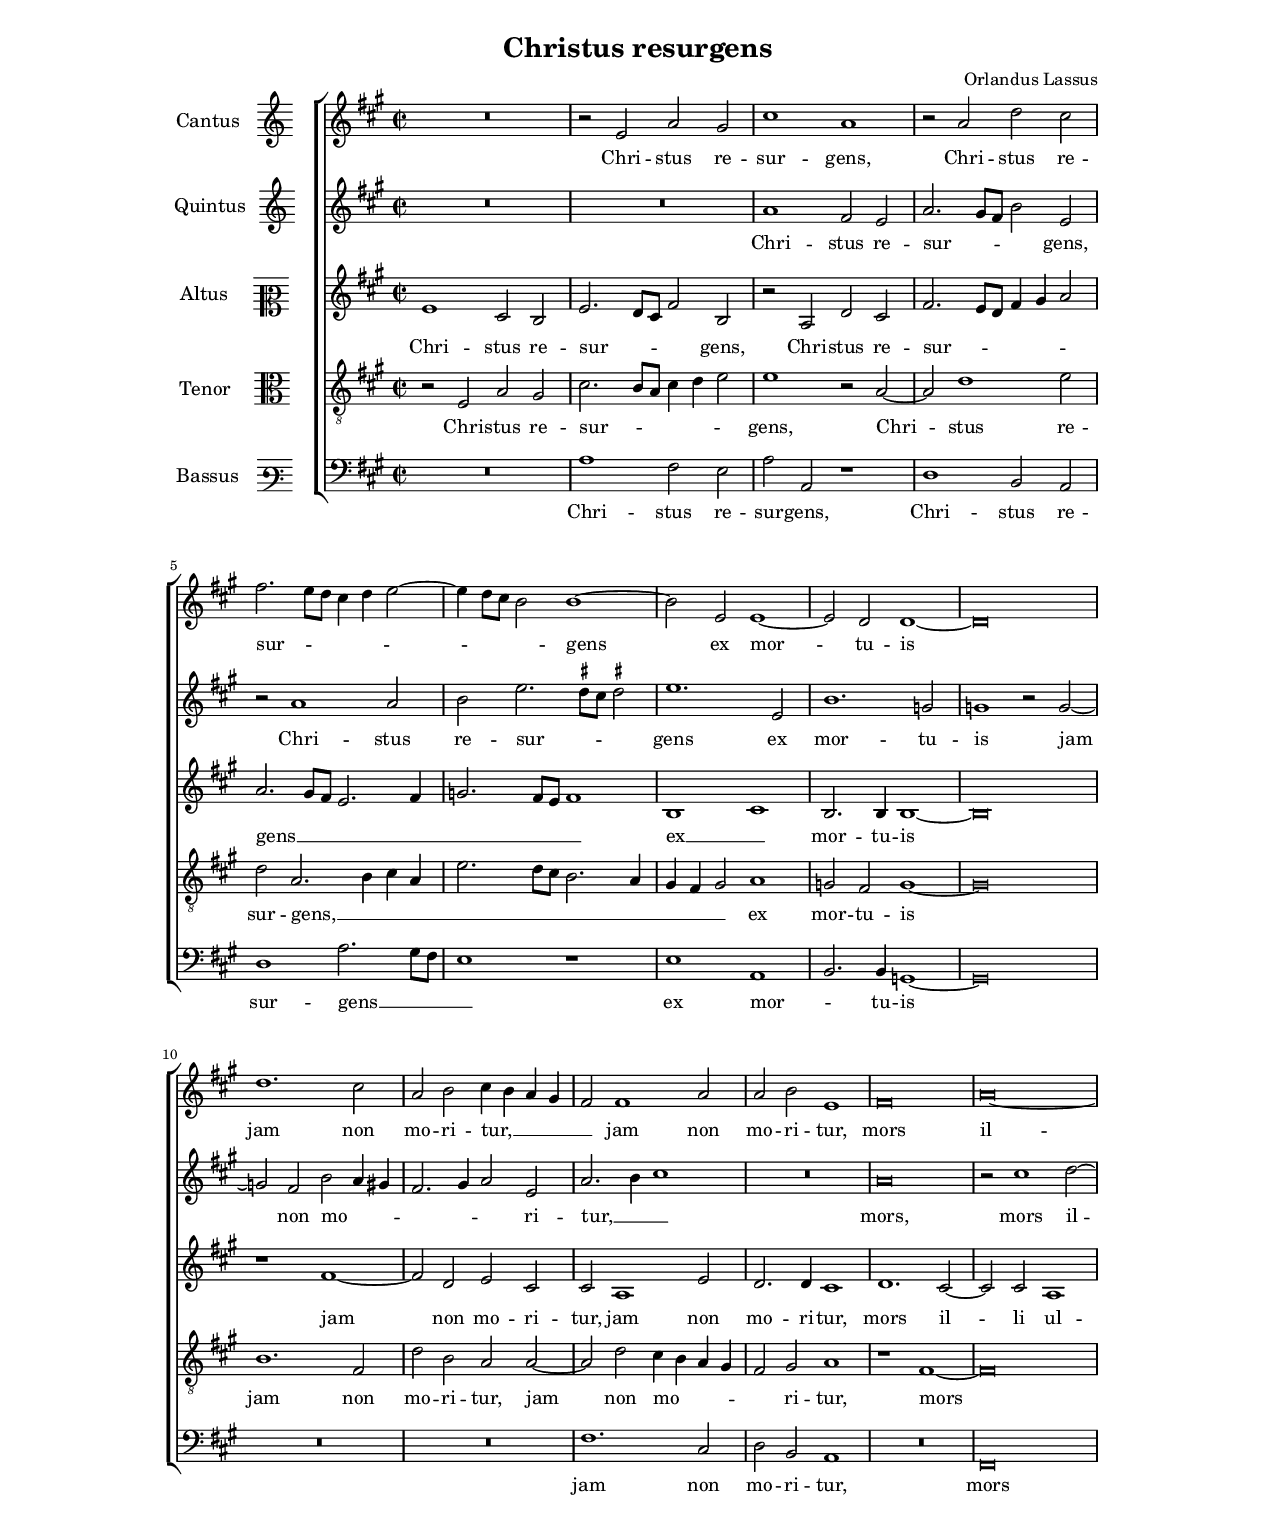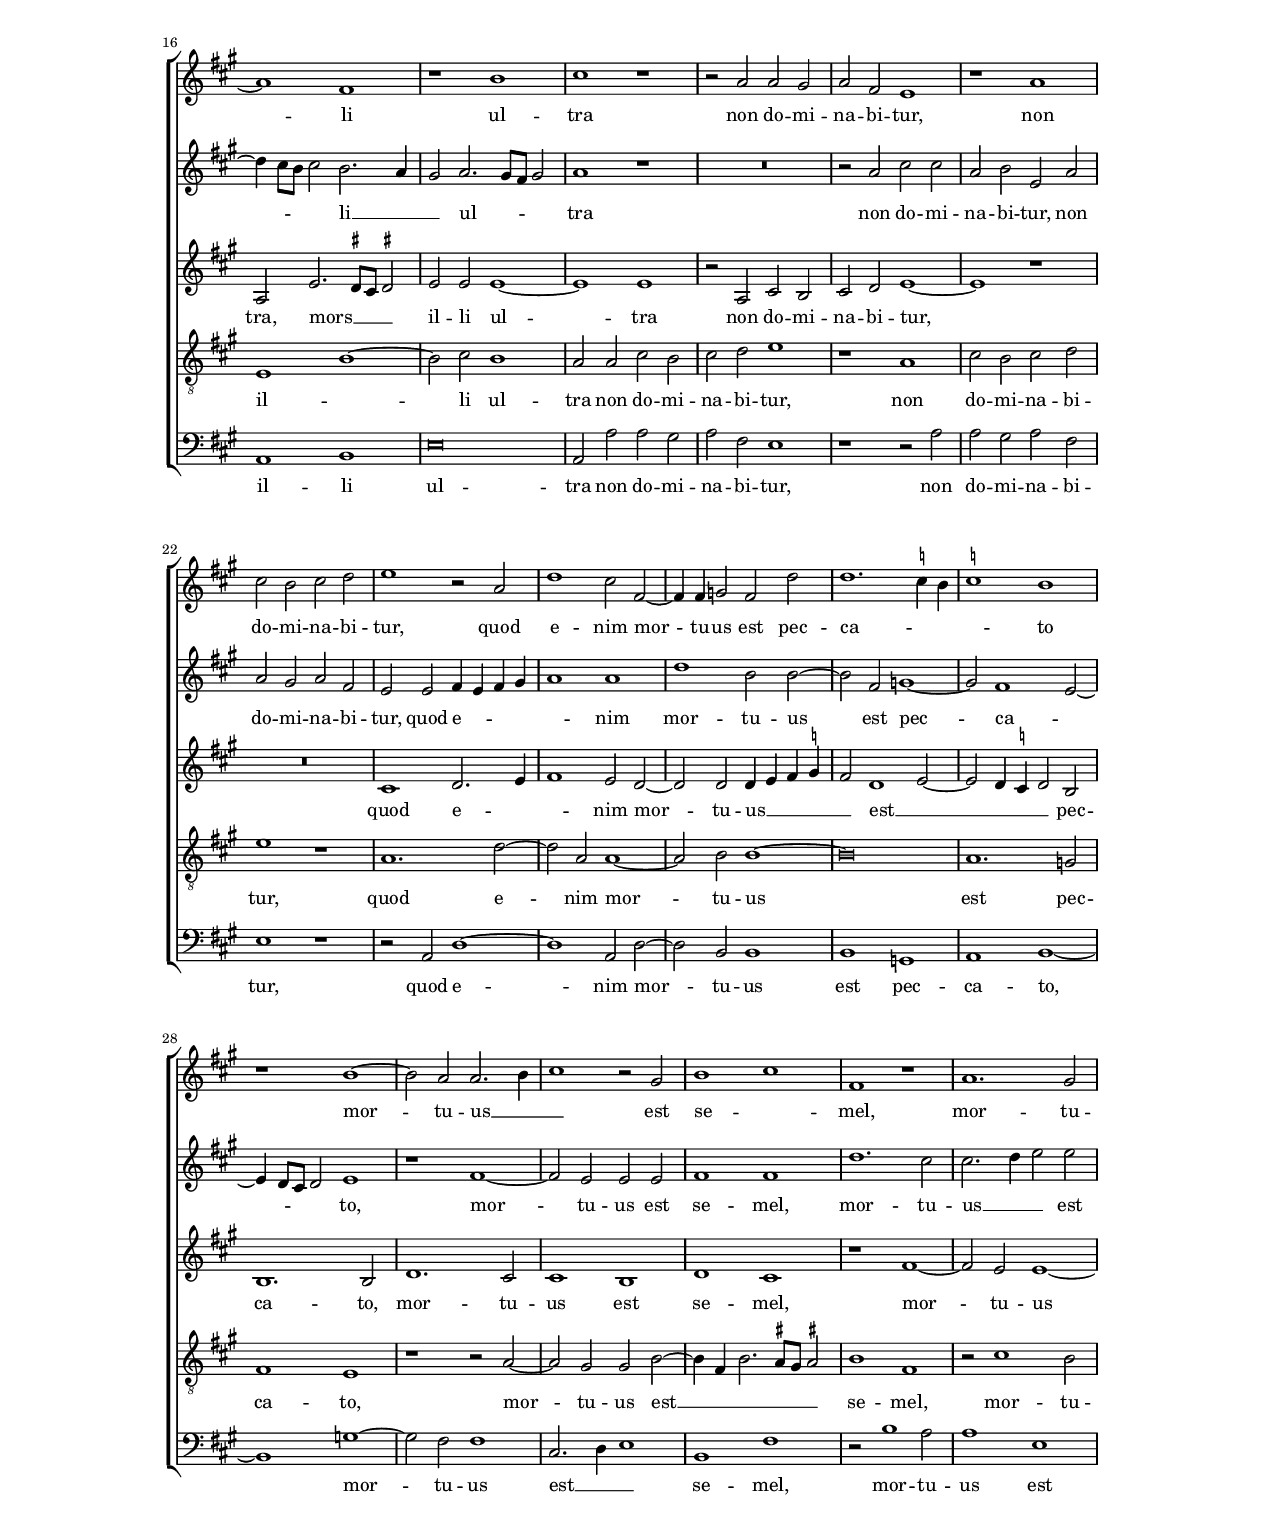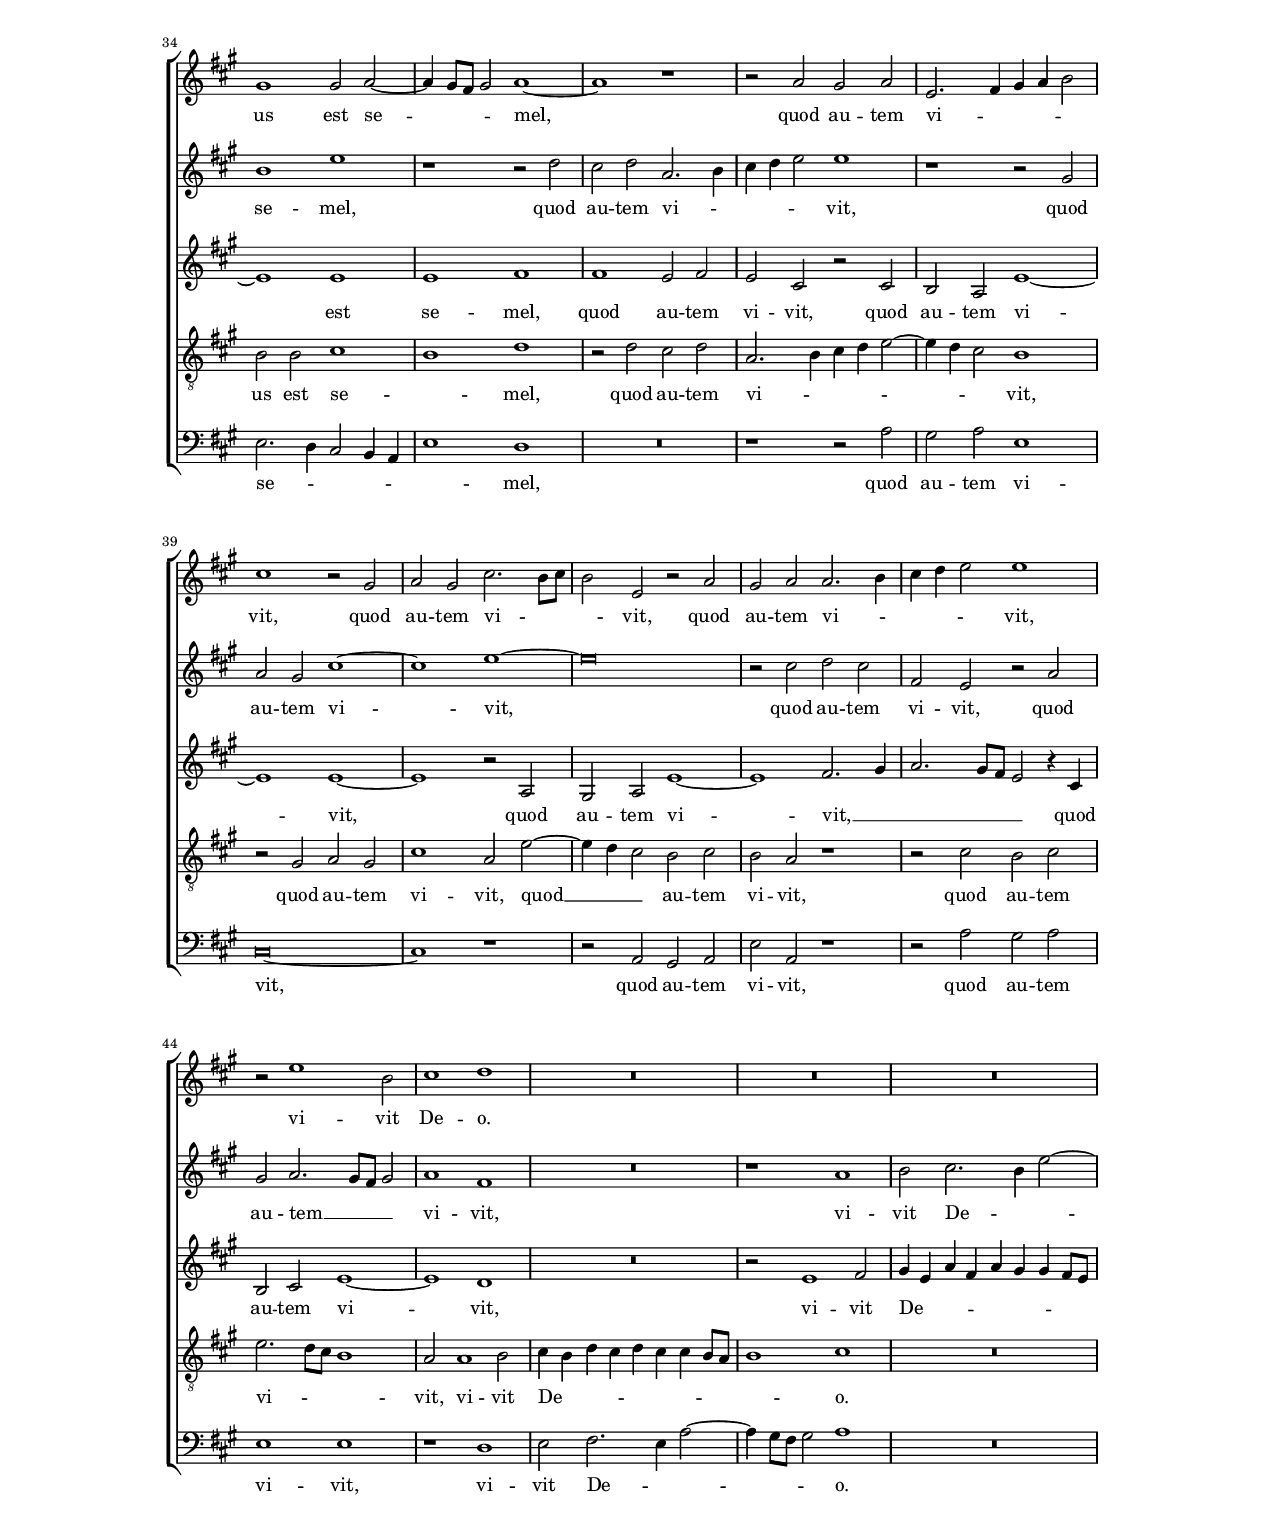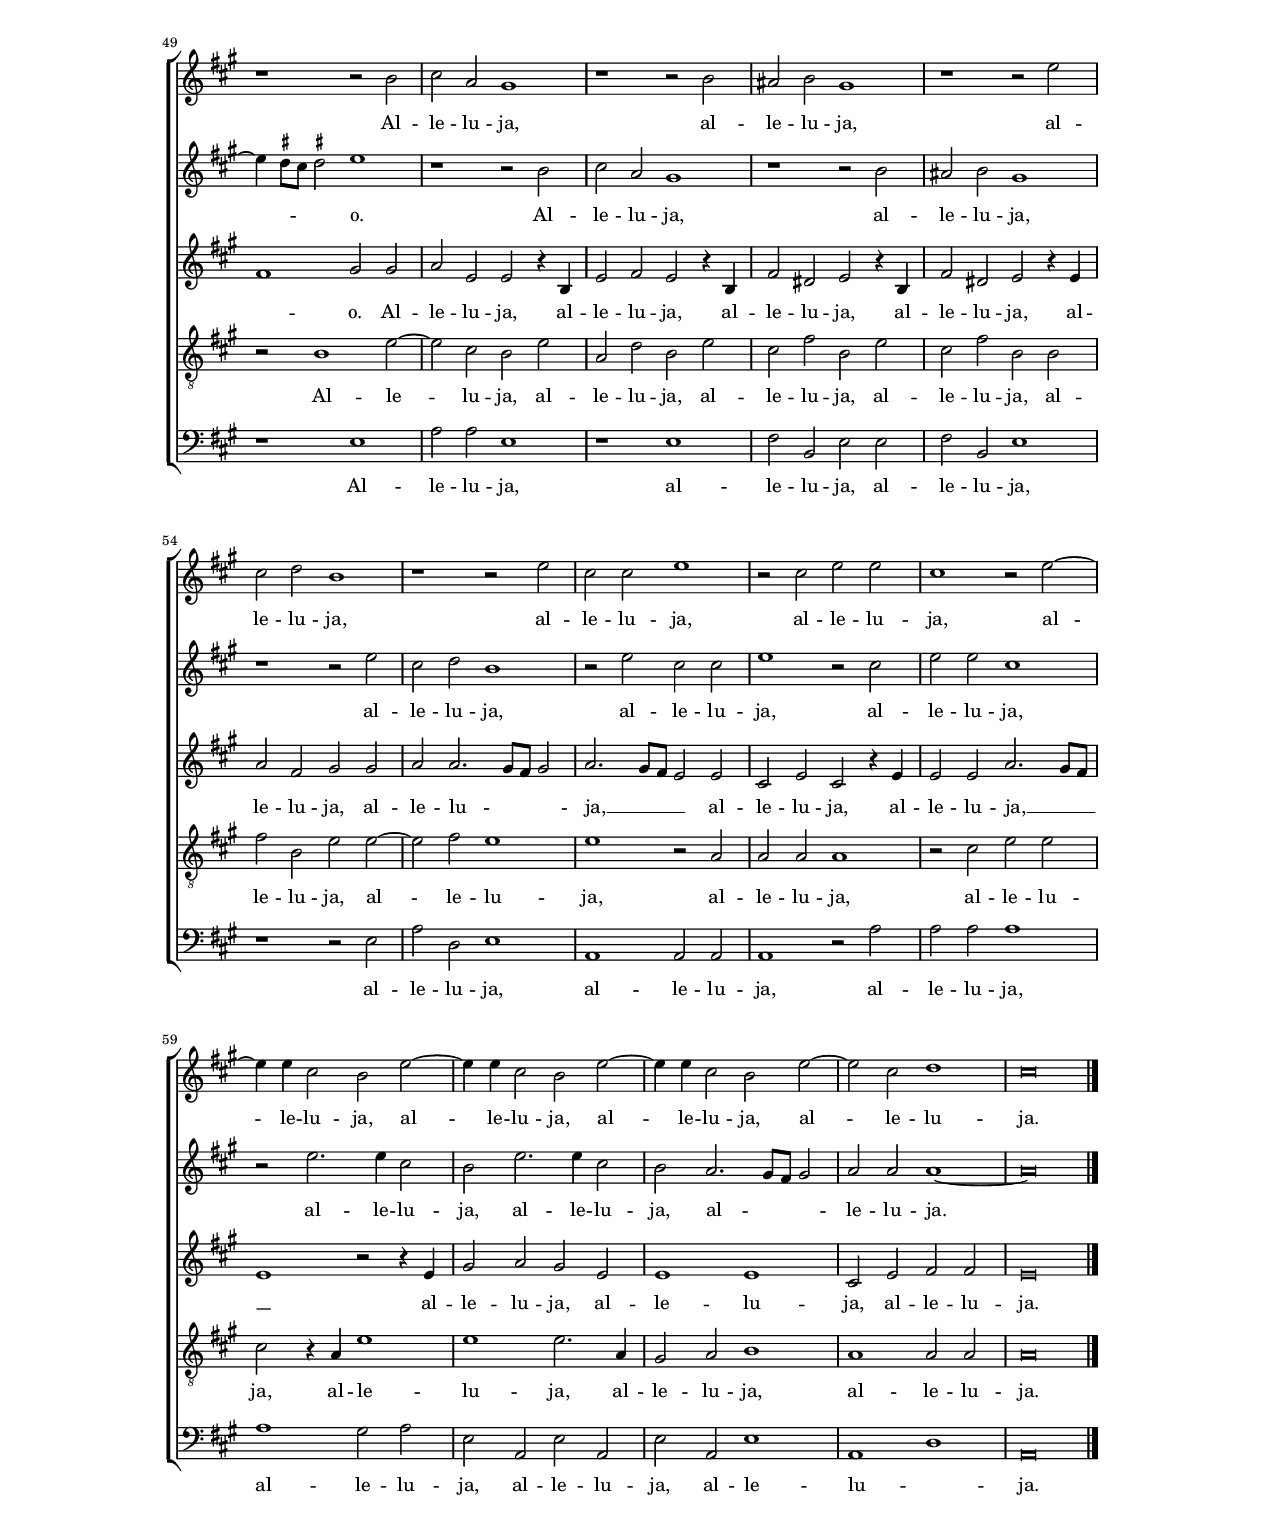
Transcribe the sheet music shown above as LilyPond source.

\header
{
  title="Christus resurgens"
  composer="Orlandus Lassus"
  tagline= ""
}

\version "2.18.2"
\include "deutsch.ly"
#(set-global-staff-size 15)
#(set-default-paper-size "letter")
#(ly:set-option 'point-and-click #f)

	
\paper
	{
	top-margin = 1.5 \cm
	bottom-margin = 1.5 \cm
	left-margin = 3 \cm
	right-margin = 3 \cm
	ragged-bottom = ##f
	ragged-last-bottom = ##t
	print-page-number = ##f
	system-system-spacing = #'((basic-distance . 17) (minimum-distance . 13) (padding . 7) (strechability . 150))
	systems-per-page = 3
%	min-systems-per-page = 3
	markup-system-spacing #'basic-distance = #12
%	print-all-headers = ##t
%	print-first-page-number = ##t
%	first-page-number = 1
	}

	
global = {
	\key c \major
	\time 2/2 \set Score.measureLength = #(ly:make-moment 2/1)
	}

	ficta = { \once \set suggestAccidentals = ##t }
	
	forget = #(define-music-function (parser location music) (ly:music?) #{
		\accidentalStyle forget
		$music
		\accidentalStyle default
		#})
	
	m = \melisma
	me = \melismaEnd



incipitcantus = \markup { \score {
	{
	\set Staff.instrumentName = \markup { \fontsize #1 "Cantus" }
	\key c \major
	\clef violin
	s4 \bar ""
	}
	\layout  {
	raggedright = ##t
	indent = 1.6 \cm
	line-width = 2.2\cm
	\context { \Staff \remove Time_signature_engraver }
	\override Staff.Clef.Y-extent = #'(0 . 0)
	}} \hspace #1 }
      
      
incipitquintus = \markup { \score {
	{
	\set Staff.instrumentName = \markup { \fontsize #1 "Quintus" }
	\key c \major
	\clef violin
	s4 \bar ""
	}
	\layout  {
	raggedright = ##t
	indent = 1.6 \cm
	line-width = 2.2\cm
	\context { \Staff \remove Time_signature_engraver }
	\override Staff.Clef.Y-extent = #'(0 . 0)
	}} \hspace #1 }

      
incipitaltus = \markup { \score {
	{
	\set Staff.instrumentName = \markup { \fontsize #1 "Altus" }
	\key c \major
	\clef mezzosoprano
	s4 \bar ""
	}
	\layout  {
	raggedright = ##t
	indent = 1.6 \cm
	line-width = 2.2\cm
	\context { \Staff \remove Time_signature_engraver }
	\override Staff.Clef.Y-extent = #'(0 . 0)
	}} \hspace #1 }


incipittenor = \markup { \score {
	{
	\set Staff.instrumentName = \markup { \fontsize #1 "Tenor" }
	\key c \major
	\clef alto
	s4 \bar ""
	}
	\layout  {
	raggedright = ##t
	indent = 1.6 \cm
	line-width = 2.2\cm
	\context { \Staff \remove Time_signature_engraver }
	\override Staff.Clef.Y-extent = #'(0 . 0)
	}} \hspace #1 }
      
      
incipitbassus = \markup { \score {
	{
	\set Staff.instrumentName = \markup { \fontsize #1 "Bassus" }
	\key c \major
	\clef varbaritone
	s4 \bar ""
	}
	\layout  {
	raggedright = ##t
	indent = 1.6 \cm
	line-width = 2.2\cm
	\context { \Staff \remove Time_signature_engraver }
	\override Staff.Clef.Y-extent = #'(0 . 0)
	}} \hspace #1 }


cantus =  \relative c''
	{
	R\breve
	r2 g c h
	e1 c
	r2 c f e
%5
	a2. g8 f e4 f g2~ |
	g4 f8 e d2 d1~
	d2 g, g1~
	g2 f f1~
	f\breve
%10
	f'1. e2 |
	c2 d e4 d c h
	a2 a1 c2
	c2 d g,1
	a\breve
%15
	c\breve~ |
	c1 a
	r1 d
	e1 r
	r2 c c h
%20
	c2 a g1 |
	r1 c
	e2 d e f
	g1 r2 c,
	f1 e2 a,~
%25
	a4 a b2 a f' |
	f1. \ficta es4 d
	\ficta es1 d
	r1 d~
	d2 c c2. d4
%30
	e1 r2 h |
	d1 e
	a,1 r
	c1. h2
	h1 h2 c~
%35
	c4 h8 a h2 c1~ |
	c1 r
	r2 c h c
	g2. a4 h c d2
	e1 r2 h
%40
	c2 h e2. d8 e |
	d2 g, r c
	h2 c c2. d4
	e4 f g2 g1
	r2 g1 d2
%45
	e1 f |
	R\breve
	R\breve
	R\breve
	r1 r2 d
%50
	e2 c h1 |
	r1 r2 d
	cis2 d h1
	r1 r2 g'
	e2 f d1
%55
	r1 r2 g |
	e2 e g1
	r2 e g g
	e1 r2 g~
	g4 g e2 d g~
%60
	g4 g e2 d g~ |
	g4 g e2 d g~
	g2 e f1
	e\breve \bar "|." |
	}


quintus =  \relative c''
        {
	R\breve
	R\breve
	c1 a2 g
	c2. h8 a d2 g,
%5
	r2 c1 c2 |
	d2 g2. \ficta fis8 e \ficta fis!2 |
	g1. g,2
	d'1. b2
	b1 r2 b~
%10
	b2 a d c4 h
	a2. h4 c2 g
	c2. d4 e1
	R\breve
	c\breve
%15
	r2 e1 f2~ |
	f4 e8 d e2 d2. c4
	h2 c2. h8 a h2
	c1 r
	R\breve
%20
	r2 c e e |
	c2 d g, c
	c2 h c a
	g2 g a4 g a h
	c1 c
%25
	f1 d2 d~ |
	d2 a b1~
	b2 a1 g2~
	g4 f8 e f2 g1
	r1 a~
%30
	a2 g g g |
	a1 a
	f'1. e2
	e2. f4 g2 g
	d1 g
%35
	r1 r2 f |
	e2 f c2. d4
	e4 f g2 g1
	r1 r2 h,
	c2 h e1~
%40
	e1 g~ |
	g\breve
	r2 e f e
	a,2 g r c
	h2 c2. h8 a h2
%45
	c1 a |
	R\breve
	r1 c
	d2 e2. d4 g2~
	g4 \ficta fis8 e \ficta fis!2 g1
%50
	r1 r2 d |
	e2 c h1
	r1 r2 d
	cis2 d h1
	r1 r2 g'
%55
	e2 f d1 |
	r2 g e e
	g1 r2 e
	g2 g e1
	r2 g2. g4 e2
%60
	d2 g2. g4 e2 |
	d2 c2. h8 a h2
	c2 c c1~
	c\breve |
	}


altus =  \relative c'
	{
	g'1 e2 d
	g2. f8 e a2 d,
	r2 c f e
	a2. g8 f a4 h c2
%5
	c2. h8 a g2. a4 |
	b2. a8 g a1
	d,1 e
	d2. d4 d1~
	d\breve
%10
	r1 a'~ |
	a2 f g e
	e2 c1 g'2
	f2. f4 e1
	f1. e2~
%15
	e2 e c1 |
	c2 g'2. \ficta fis8 e \ficta fis!2
	g2 g g1~
	g1 g
	r2 c, e d
%20
	e2 f g1~ |
	g1 r
	R\breve
	e1 f2. g4
	a1 g2 f~
%25
	f2 f f4 g a \ficta b |
	a2 f1 g2~
	g2 f4 \ficta es f2 d
	d1. d2
	f1. e2
%30
	e1 d |
	f1 e
	r1 a~
	a2 g g1~
	g1 g
%35
	g1 a |
	a1 g2 a
	g2 e r e
	d2 c g'1~
	g1 g~
%40
	g1 r2 c, |
	h2 c g'1~
	g1 a2. h4
	c2. h8 a g2 r4 e
	d2 e g1~
%45
	g1 f |
	R\breve
	r2 g1 a2
	h4 g c a c h h a8 g
	a1 h2 h
%50
	c2 g g r4 d |
	g2 a g r4 d
	a'2 fis g r4 d
	a'2 fis g r4 g
	c2 a h h
%55
	c2 c2. h8 a h2 |
	c2. h8 a g2 g
	e2 g e r4 g
	g2 g c2. h8 a
	g1 r2 r4 g
%60
	h2 c h g |
	g1 g
	e2 g a a
	g\breve |
	}

	
tenor  =  \relative c'
	{
	r2 g c h
	e2. d8 c e4 f g2
	g1 r2 c,~
	c2 f1 g2
%5
	f2 c2. d4 e c |
	g'2. f8 e d2. c4
	h4 a h2 c1
	b2 a b1~
	b\breve
%10
	d1. a2 |
	f'2 d c c~
	c2 f e4 d c h
	a2 h c1
	r1 a~
%15
	a\breve |
	g1 d'~
	d2 e d1
	c2 c e d
	e2 f g1
%20
	r1 c, |
	e2 d e f
	g1 r
	c,1. f2~
	f2 c c1~
%25
	c2 d d1~ |
	d\breve
	c1. b2
	a1 g
	r1 r2 c~
%30
	c2 h h d~ |
	d4 a d2. \ficta cis8 h \ficta cis!2
	d1 a
	r2 e'1 d2
	d2 d e1
%35
	d1 f |
	r2 f e f
	c2. d4 e f g2~
	g4 f e2 d1
	r2 h c h
%40
	e1 c2 g'~ |
	g4 f e2 d e
	d2 c r1
	r2 e d e
	g2. f8 e d1
%45
	c2 c1 d2 |
	e4 d f e f e e d8 c
	d1 e
	R\breve
	r2 d1 g2~
%50
	g2 e d g |
	c,2 f d g
	e2 a d, g
	e2 a d, d
	a'2 d, g g~
%55
	g2 a g1 |
	g1 r2 c,
	c2 c c1
	r2 e g g
	e2 r4 c g'1
%60
	g1 g2. c,4 |
	h2 c d1
	c1 c2 c
	c\breve |
	}


bassus  =  \relative c
	{
	R\breve
	c'1 a2 g
	c2 c, r1
	f1 d2 c
%5
	f1 c'2. h8 a |
	g1 r
	g1 c,
	d2. d4  b1~
	b\breve
%10
	R\breve |
	R\breve
	a'1. e2
	f2 d c1
	R\breve
%15
	a\breve |
	c1 d
	g\breve
	c,2 c' c h
	c2 a g1
%20
	r1 r2 c |
	c2 h c a
	g1 r
	r2 c, f1~
	f1 c2 f~
%25
	f2 d d1 |
	d1 b
	c1 d~
	d1 b'~
	b2 a a1
%30
	e2. f4 g1 |
	d1 a'
	r2 d1 c2
	c1 g
	g2. f4 e2 d4 c
%35
	g'1 f |
	R\breve
	r1 r2 c'
	h2 c g1
	e\breve~
%40
	e1 r |
	r2 c h c
	g'2 c, r1
	r2 c' h c
	g1 g
%45
	r1 f |
	g2 a2. g4 c2~
	c4 h8 a h2 c1
	R\breve
	r1 g
%50
	c2 c g1 |
	r1 g
	a2 d, g g
	a2 d, g1
	r1 r2 g
%55
	c2 f, g1 |
	c,1 c2 c
	c1 r2 c'
	c2 c c1
	c1 h2 c
%60
	g2 c, g' c, |
	g'2 c, g'1
	c,1 f
	c\breve |
	}

lyricscantus = \lyricmode {
	Chri -- stus re -- sur -- gens,
	Chri -- stus re -- sur -- _ _ _ _ _ _ _ _ gens
	ex mor -- tu -- is
	jam non mo -- ri -- tur, __ _ _ _ _
	jam non mo -- ri -- tur,
	mors il -- li ul -- tra
	non do -- mi -- na -- bi -- tur,
	non do -- mi -- na -- bi -- tur,
	quod e -- nim mor -- tu -- us est pec -- ca -- _ _ _ to
	mor -- tu -- us __ _ _ est se -- _ mel,
	mor -- tu -- us est se -- _ _ _ mel,
	quod au -- tem vi -- _ _ _ _ vit,
	quod au -- tem vi -- _ _ _ vit,
	quod au -- tem vi -- _ _ _ _ vit,
	vi -- vit De -- o.
	Al -- le -- lu -- ja,
	al -- le -- lu -- ja,
	al -- le -- lu -- ja,
	al -- le -- lu -- ja,
	al -- le -- lu -- ja,
	al -- le -- lu -- ja,
	al -- le -- lu -- ja,
	al -- le -- lu -- ja,
	al -- le -- lu -- ja.
	}


lyricsquintus = \lyricmode {
	Chri -- stus re -- sur -- _ _ _ gens,
	Chri -- stus re -- sur -- _ _ _ gens
	ex mor -- tu -- is
	jam non mo -- _ _ _ _ _ ri -- tur, __ _ _
	mors,
	mors il -- _ _ _ li __ _ _ ul -- _ _ _ tra
	non do -- mi -- na -- bi -- tur,
	non do -- mi -- na -- bi -- tur,
	quod e -- _ _ _ _ nim mor -- tu -- us est pec -- ca -- _ _ _ _ to,
	mor -- tu -- us est se -- mel,
	mor -- tu -- us __ _ _ est se -- mel,
	quod au -- tem vi -- _ _ _ _ vit,
	quod au -- tem vi -- vit,
	quod au -- tem vi -- vit,
	quod au -- tem __ _ _ _ vi -- vit,
	vi -- vit De -- _ _ _ _ _ o.
	Al -- le -- lu -- ja,
	al -- le -- lu -- ja,
	al -- le -- lu -- ja,
	al -- le -- lu -- ja,
	al -- le -- lu -- ja,
	al -- le -- lu -- ja,
	al -- le -- lu -- ja,
	al -- _ _ _ le -- lu -- ja.
	}


lyricsaltus = \lyricmode {
	Chri -- stus re -- sur -- _ _ _ gens,
	Chri -- stus re -- sur -- _ _ _ _ _ gens __ _ _ _ _ _ _ _ _
	ex __ _ mor -- tu -- is
	jam non mo -- ri -- tur,
	jam non mo -- ri -- tur,
	mors il -- li ul -- tra,
	mors __ _ _ _ il -- li ul -- tra
	non do -- mi -- na -- bi -- tur,
	quod e -- _ _ nim mor -- tu -- us __ _ _ _ _ est __ _ _ _ _ pec -- ca -- to,
	mor -- tu -- us est se -- mel,
	mor -- tu -- us est se -- mel,
	quod au -- tem vi -- vit,
	quod au -- tem vi -- vit,
	quod au -- tem vi -- vit, __ _ _ _ _ _
	quod au -- tem vi -- vit,
	vi -- vit De -- _ _ _ _ _ _ _ _ _ o.
	Al -- le -- lu -- ja,
	al -- le -- lu -- ja,
	al -- le -- lu -- ja,
	al -- le -- lu -- ja,
	al -- le -- lu -- ja,
	al -- le -- lu -- _ _ _ ja, __ _ _ _ 
	al -- le -- lu -- ja,
	al -- le -- lu -- ja, __ _ _ _
	al -- le -- lu -- ja,
	al -- le -- lu -- ja,
	al -- le -- lu -- ja.
	}


lyricstenor = \lyricmode {
	Chri -- stus re -- sur -- _ _ _ _ _ gens,
	Chri -- stus re -- sur -- gens, __ _ _ _ _ _ _ _ _ _ _ _
	ex mor -- tu -- is
	jam non mo -- ri -- tur,
	jam non mo -- _ _ _ _ ri -- tur,
	mors il -- _ li ul -- tra non do -- mi -- na -- bi -- tur,
	non do -- mi -- na -- bi -- tur,
	quod e -- nim mor -- tu -- us est pec -- ca -- to,
	mor -- tu -- us est __ _ _ _ _ _ se -- mel,
	mor -- tu -- us est se -- _ mel,
	quod au -- tem vi -- _ _ _ _ _ _ vit,
	quod au -- tem vi -- vit,
	quod __ _ _ au -- tem vi -- vit,
	quod au -- tem vi -- _ _ _ vit,
	vi -- vit De -- _ _ _ _ _ _ _ _ _ o.
	Al -- le -- lu -- ja,
	al -- le -- lu -- ja,
	al -- le -- lu -- ja,
	al -- le -- lu -- ja,
	al -- le -- lu -- ja,
	al -- le -- lu -- ja,
	al -- le -- lu -- ja,
	al -- le -- lu -- ja,
	al -- le -- lu -- ja,
	al -- le -- lu -- ja,
	al -- le -- lu -- ja.
	}


lyricsbassus = \lyricmode {
	Chri -- stus re -- sur -- gens,
	Chri -- stus re -- sur -- gens __ _ _ _
	ex mor -- _ tu -- is
	jam non mo -- ri -- tur,
	mors il -- li ul -- tra
	non do -- mi -- na -- bi -- tur,
	non do -- mi -- na -- bi -- tur,
	quod e -- nim mor -- tu -- us est pec -- ca -- to,
	mor -- tu -- us est __ _ _ se -- mel,
	mor -- tu -- us est se -- _ _ _ _ _ mel,
	quod au -- tem vi -- vit,
	quod au -- tem vi -- vit,
	quod au -- tem vi -- vit,
	vi -- vit De -- _ _ _ _ _ o.
	Al -- le -- lu -- ja,
	al -- le -- lu -- ja,
	al -- le -- lu -- ja,
	al -- le -- lu -- ja,
	al -- le -- lu -- ja,
	al -- le -- lu -- ja,
	al -- le -- lu -- ja,
	al -- le -- lu -- ja,
	al -- le -- lu -- _ ja.
	}


\score
{  
	\transpose c a, {
	\new ChoirStaff \with { \override StaffGrouper.staff-staff-spacing.basic-distance = #12 }
	<<

	\new Staff << \global
	\new Voice="v1" {
		\set Staff.instrumentName=\incipitcantus
%		\set Staff.instrumentName= "S"
		\set Staff.midiInstrument = "reed organ"
		\clef violin
		\cantus }
	\new Lyrics \lyricsto "v1" {\lyricscantus }
	>>


	\new Staff << \global
	\new Voice="v5" {
		\set Staff.instrumentName=\incipitquintus
%		\set Staff.instrumentName= "Q"
		\set Staff.midiInstrument = "reed organ"
		\clef violin
		\quintus}
	\new Lyrics \lyricsto "v5" {\lyricsquintus }
	>>


	\new Staff << \global
	\new Voice="v2" {
		\set Staff.instrumentName=\incipitaltus
%		\set Staff.instrumentName= "A"
		\set Staff.midiInstrument = "reed organ"
		\clef violin 
		\altus}
	\new Lyrics \lyricsto "v2" {\lyricsaltus }
	>>


	\new Staff << \global
	\new Voice="v3" {
		\set Staff.instrumentName=\incipittenor
%		\set Staff.instrumentName= "T"
		\set Staff.midiInstrument = "reed organ"
		\clef "G_8"
		\tenor }
	\new Lyrics \lyricsto "v3" {\lyricstenor }
	>>


	\new Staff << \global
	\new Voice="v4" {
		\set Staff.instrumentName=\incipitbassus
%		\set Staff.instrumentName= "B"
		\set Staff.midiInstrument = "reed organ"
		\clef bass 
		\bassus }
	\new Lyrics \lyricsto "v4" {\lyricsbassus}
	>>

	>>
	} % transpose

	\layout
	{
	indent = 2.5\cm
	\context { \Lyrics \override VerticalAxisGroup.nonstaff-relatedstaff-spacing.padding = #1.3 }
	\context { \Staff \override TimeSignature.break-visibility = #end-of-line-invisible }
%	\context { \Staff \override InstrumentName.X-offset = #'-25 }
%	\context { \Voice \override Slur.transparent = ##t }
%	\context { \Voice \override AccidentalSuggestion.avoid-slur = #'ignore }
%	\context { \Voice \override AccidentalSuggestion.outside-staff-priority = ##f }
	\context { \Score \override BarNumber.padding = #2 }
	\context { \Voice \override NoteHead.style = #'baroque }
	}
	
\midi
	{
    	\tempo 2 = 90
	}
	
}


% EOF